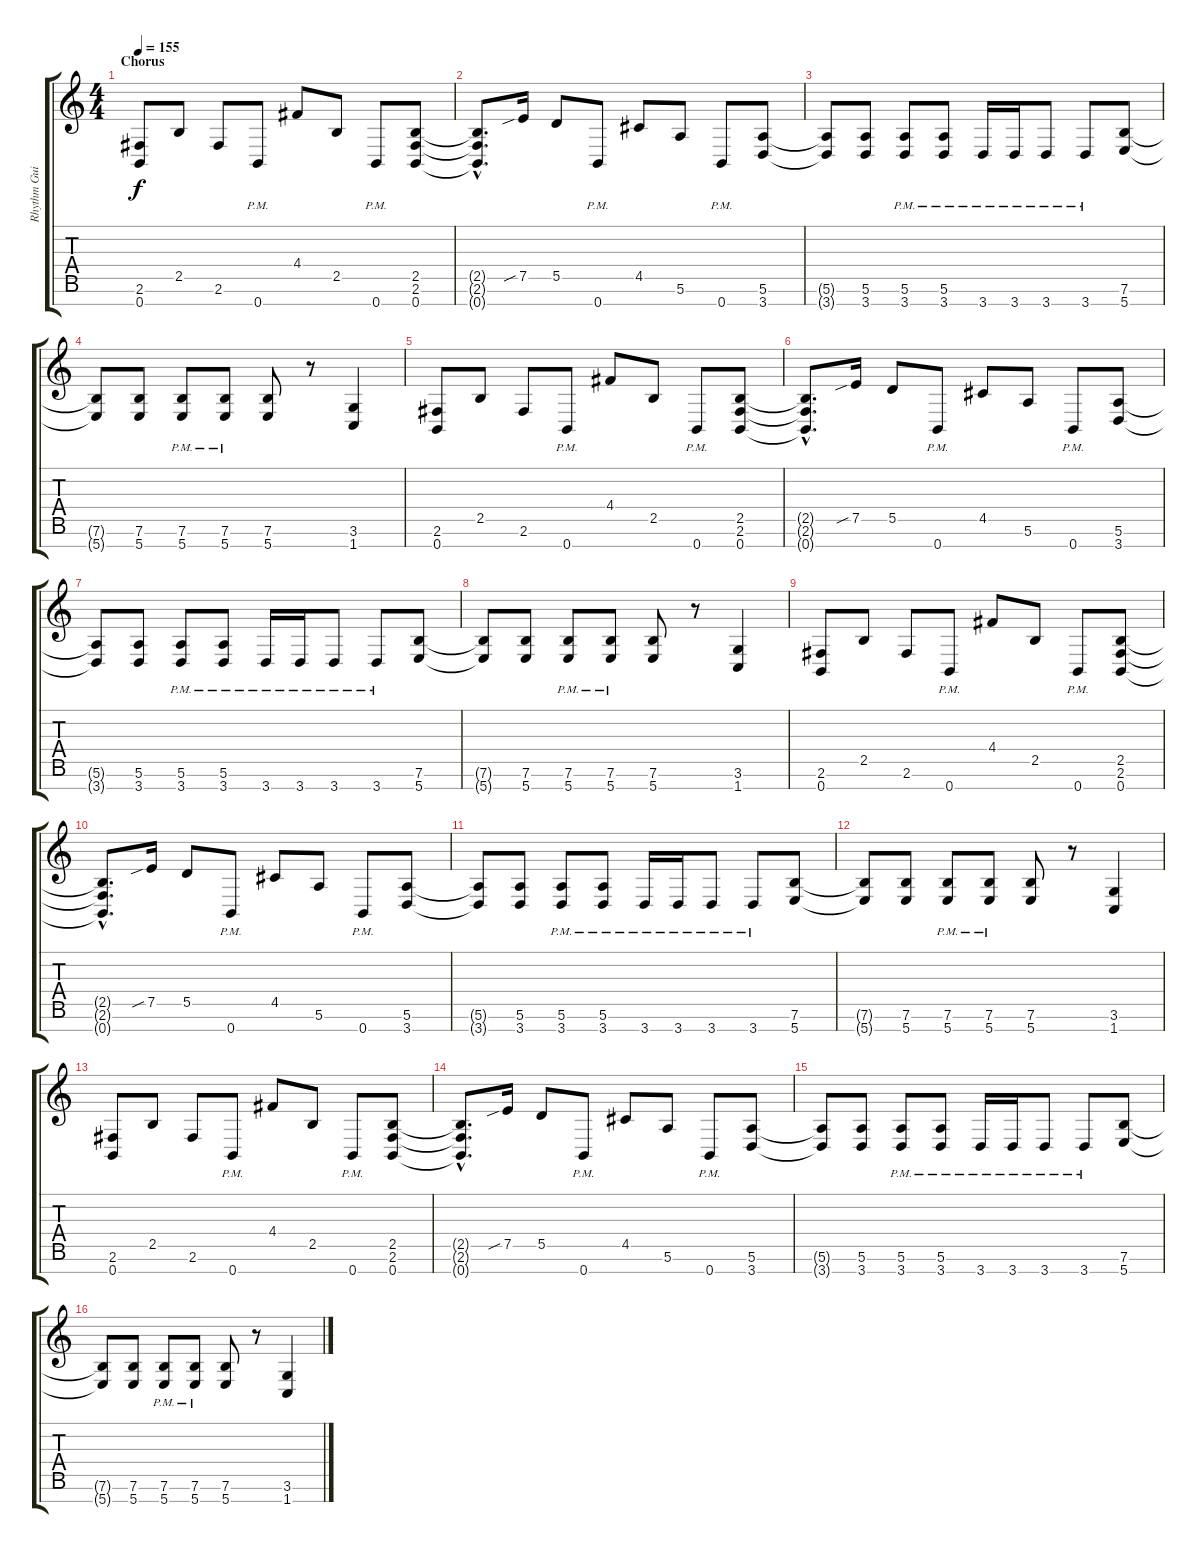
\track ("Rhythm Guitar R" "Rhythm Gui") {instrument distortionguitar}
\staff {score tabs}
\tuning (E4 B3 G3 D3 A2 E2 B1) {hide}
\ts (4 4)
\section ("" "Chorus")
\tempo 155
\clef g2
\ks c
(2.6 0.7).8{dy f} 2.5.8 2.6.8 0.7{pm}.8 4.4.8 2.5.8 0.7{pm}.8 (2.5 2.6 0.7).8 |
(2.5{hac t} 2.6{hac t} 0.7{hac t}).8{d} 7.5{sib}.16 5.5.8 0.7{pm}.8 4.5.8 5.6.8 0.7{pm}.8 (5.6 3.7).8 |
(5.6{t} 3.7{t}).8 (5.6 3.7).8 (5.6{pm} 3.7{pm}).8 (5.6{pm} 3.7{pm}).8 3.7{pm}.16 3.7{pm}.16 3.7{pm}.8 3.7{pm}.8 (7.6 5.7).8 |
(7.6{t} 5.7{t}).8 (7.6 5.7).8 (7.6{pm} 5.7{pm}).8 (7.6{pm} 5.7{pm}).8 (7.6 5.7).8 r.8 (3.6 1.7).4 |
(2.6 0.7).8 2.5.8 2.6.8 0.7{pm}.8 4.4.8 2.5.8 0.7{pm}.8 (2.5 2.6 0.7).8 |
(2.5{hac t} 2.6{hac t} 0.7{hac t}).8{d} 7.5{sib}.16 5.5.8 0.7{pm}.8 4.5.8 5.6.8 0.7{pm}.8 (5.6 3.7).8 |
(5.6{t} 3.7{t}).8 (5.6 3.7).8 (5.6{pm} 3.7{pm}).8 (5.6{pm} 3.7{pm}).8 3.7{pm}.16 3.7{pm}.16 3.7{pm}.8 3.7{pm}.8 (7.6 5.7).8 |
(7.6{t} 5.7{t}).8 (7.6 5.7).8 (7.6{pm} 5.7{pm}).8 (7.6{pm} 5.7{pm}).8 (7.6 5.7).8 r.8 (3.6 1.7).4 |
(2.6 0.7).8 2.5.8 2.6.8 0.7{pm}.8 4.4.8 2.5.8 0.7{pm}.8 (2.5 2.6 0.7).8 |
(2.5{hac t} 2.6{hac t} 0.7{hac t}).8{d} 7.5{sib}.16 5.5.8 0.7{pm}.8 4.5.8 5.6.8 0.7{pm}.8 (5.6 3.7).8 |
(5.6{t} 3.7{t}).8 (5.6 3.7).8 (5.6{pm} 3.7{pm}).8 (5.6{pm} 3.7{pm}).8 3.7{pm}.16 3.7{pm}.16 3.7{pm}.8 3.7{pm}.8 (7.6 5.7).8 |
(7.6{t} 5.7{t}).8 (7.6 5.7).8 (7.6{pm} 5.7{pm}).8 (7.6{pm} 5.7{pm}).8 (7.6 5.7).8 r.8 (3.6 1.7).4 |
(2.6 0.7).8 2.5.8 2.6.8 0.7{pm}.8 4.4.8 2.5.8 0.7{pm}.8 (2.5 2.6 0.7).8 |
(2.5{hac t} 2.6{hac t} 0.7{hac t}).8{d} 7.5{sib}.16 5.5.8 0.7{pm}.8 4.5.8 5.6.8 0.7{pm}.8 (5.6 3.7).8 |
(5.6{t} 3.7{t}).8 (5.6 3.7).8 (5.6{pm} 3.7{pm}).8 (5.6{pm} 3.7{pm}).8 3.7{pm}.16 3.7{pm}.16 3.7{pm}.8 3.7{pm}.8 (7.6 5.7).8 |
(7.6{t} 5.7{t}).8 (7.6 5.7).8 (7.6{pm} 5.7{pm}).8 (7.6{pm} 5.7{pm}).8 (7.6 5.7).8 r.8 (3.6 1.7).4
